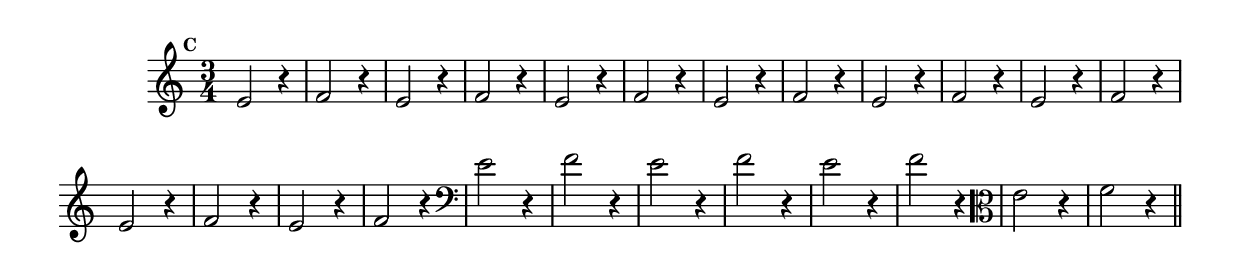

\version "2.14.2"

%\header { texidoc="Perguntas e Respostas"}

\relative c' {

  \override Staff.TimeSignature #'style = #'()
  \time 3/4 
  \override Score.BarNumber #'transparent = ##t
                                %\override Score.RehearsalMark #'font-family = #'roman
  \override Score.RehearsalMark #'font-size = #-2
  \override Score.BarNumber #'transparent = ##t
  \set Score.markFormatter = #format-mark-numbers

  \mark 3 

                                % CLARINETE

  \tag #'cl {
    e2 r4 f2 r4 
  }

                                % FLAUTA

  \tag #'fl {
    e2 r4 f2 r4 
  }

                                % OBOÉ

  \tag #'ob {
    e2 r4 f2 r4 
  }

                                % SAX ALTO

  \tag #'saxa {
    e2 r4 f2 r4 
  }

                                % SAX TENOR

  \tag #'saxt {
    e2 r4 f2 r4 
  }

                                % SAX GENES

  \tag #'saxg {
    e2 r4 f2 r4 
  }

                                % TROMPETE

  \tag #'tpt {
    e2 r4 f2 r4 
  }

                                % TROMPA

  \tag #'tpa {
    e2 r4 f2 r4 
  }


                                % TROMBONE

  \tag #'tbn {
    \clef bass
    e2 r4 f2 r4 
  }

                                % TUBA MIB

  \tag #'tbamib {
    \clef bass
    e2 r4 f2 r4 
  }

                                % TUBA SIB

  \tag #'tbasib {
    \clef bass
    e2 r4 f2 r4 
  }

                                % VIOLA

  \tag #'vla {
    \clef alto
    e2 r4 f2 r4 
  }


                                % FINAL

  \bar "||"

}
